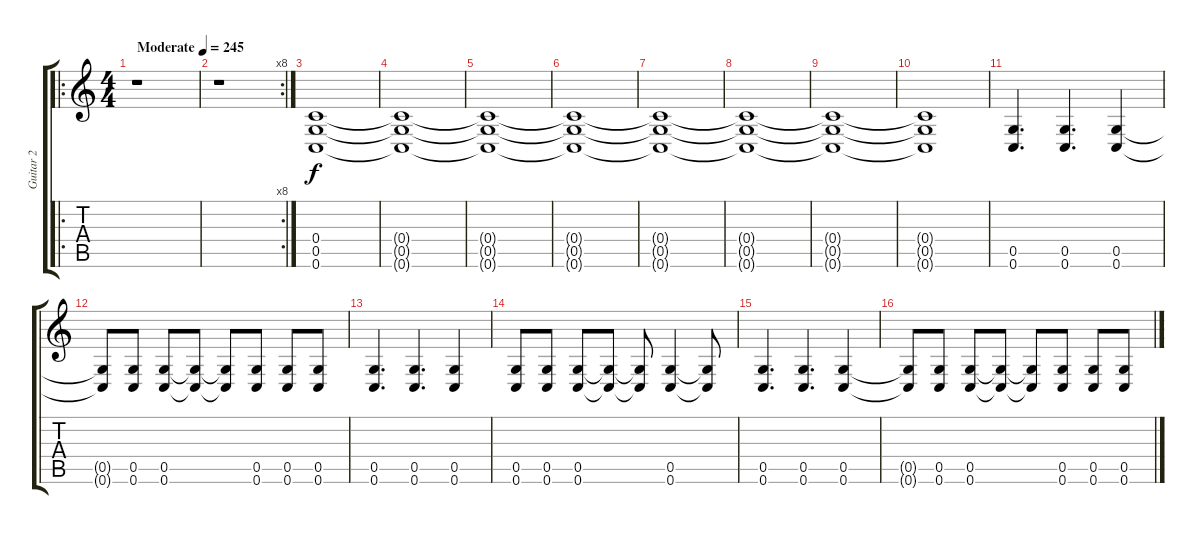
\track ("Guitar 2" "Guitar 2") {instrument distortionguitar}
\staff {score tabs}
\tuning (D4 A3 F3 C3 G2 C2) {hide}
\ro
\ts (4 4)
\tempo (245 "Moderate")
\clef g2
\ks c
r.1{dy f instrument distortionguitar} |
\rc 8
r.1 |
(0.4 0.5 0.6).1 |
(0.4{t} 0.5{t} 0.6{t}).1 |
(0.4{t} 0.5{t} 0.6{t}).1 |
(0.4{t} 0.5{t} 0.6{t}).1 |
(0.4{t} 0.5{t} 0.6{t}).1 |
(0.4{t} 0.5{t} 0.6{t}).1 |
(0.4{t} 0.5{t} 0.6{t}).1 |
(0.4{t} 0.5{t} 0.6{t}).1 |
(0.5 0.6).4{d} (0.5 0.6).4{d} (0.5 0.6).4 |
(0.5{t} 0.6{t}).8 (0.5 0.6).8 (0.5 0.6).8 (0.5{t} 0.6{t}).8 (0.5{t} 0.6{t}).8 (0.5 0.6).8 (0.5 0.6).8 (0.5 0.6).8 |
(0.5 0.6).4{d} (0.5 0.6).4{d} (0.5 0.6).4 |
(0.5 0.6).8 (0.5 0.6).8 (0.5 0.6).8 (0.5{t} 0.6{t}).8 (0.5{t} 0.6{t}).8 (0.5 0.6).4 (0.5{t} 0.6{t}).8 |
(0.5 0.6).4{d} (0.5 0.6).4{d} (0.5 0.6).4 |
(0.5{t} 0.6{t}).8 (0.5 0.6).8 (0.5 0.6).8 (0.5{t} 0.6{t}).8 (0.5{t} 0.6{t}).8 (0.5 0.6).8 (0.5 0.6).8 (0.5 0.6).8
